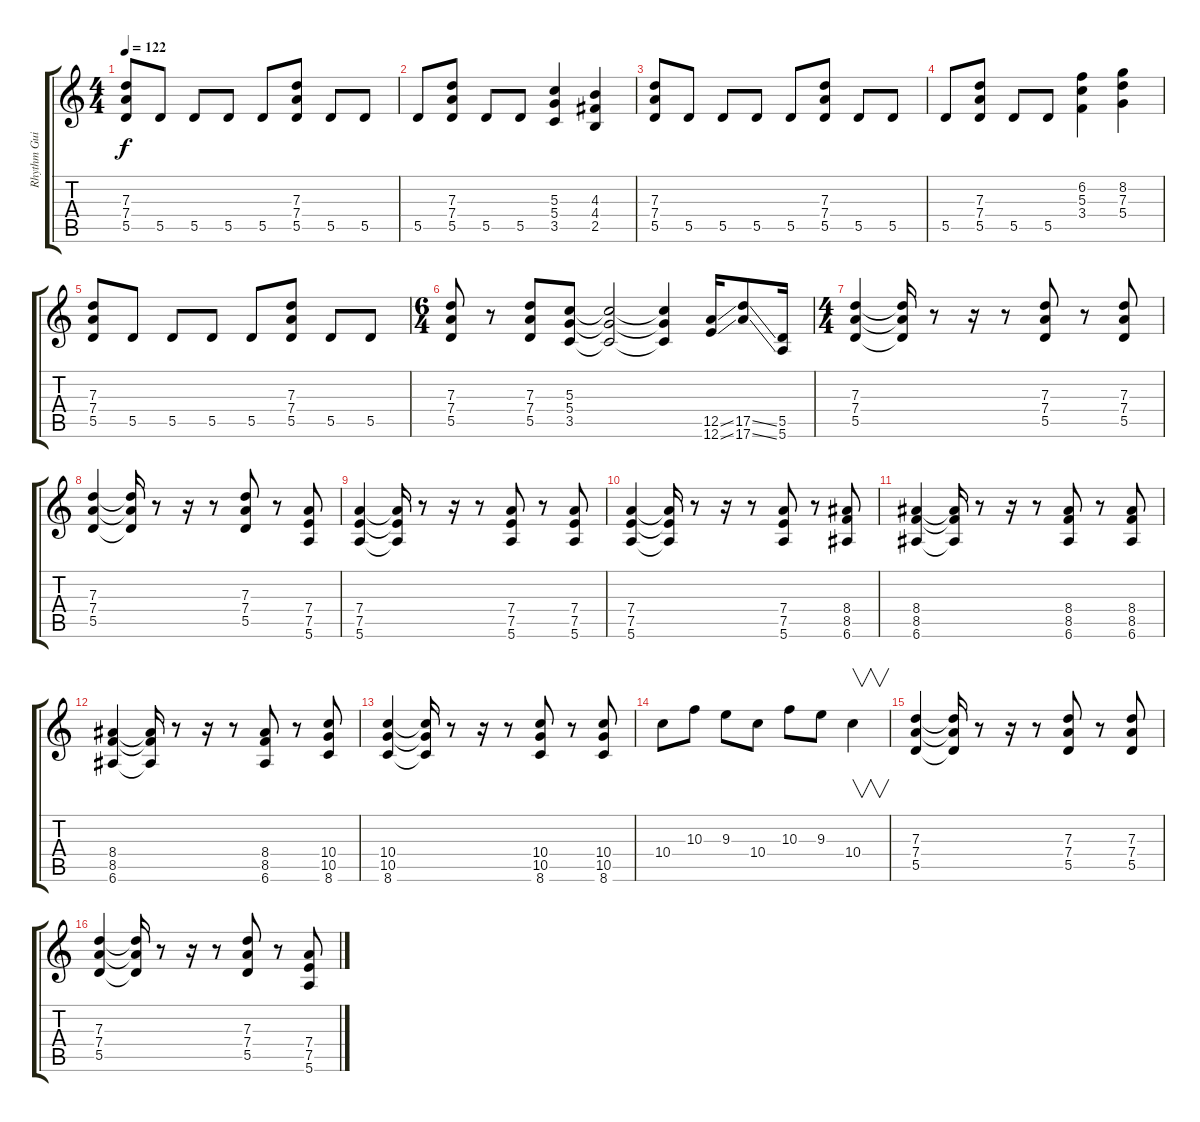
\track ("Rhythm Guitar" "Rhythm Gui") {instrument distortionguitar}
\staff {score tabs}
\tuning (E4 B3 G3 D3 A2 E2) {hide}
\ts (4 4)
\tempo 122
\clef g2
\ks c
(7.3 7.4 5.5).8{dy f} 5.5.8 5.5.8 5.5.8 5.5.8 (7.3 7.4 5.5).8 5.5.8 5.5.8 |
5.5.8 (7.3 7.4 5.5).8 5.5.8 5.5.8 (5.3 5.4 3.5).4 (4.3 4.4 2.5).4 |
(7.3 7.4 5.5).8 5.5.8 5.5.8 5.5.8 5.5.8 (7.3 7.4 5.5).8 5.5.8 5.5.8 |
5.5.8 (7.3 7.4 5.5).8 5.5.8 5.5.8 (6.2 5.3 3.4).4 (8.2 7.3 5.4).4 |
(7.3 7.4 5.5).8 5.5.8 5.5.8 5.5.8 5.5.8 (7.3 7.4 5.5).8 5.5.8 5.5.8 |
\ts (6 4)
(7.3 7.4 5.5).8 r.8 (7.3 7.4 5.5).8 (5.3 5.4 3.5).8 (5.3{t} 5.4{t} 3.5{t}).2 (5.3{t} 5.4{t} 3.5{t}).4 (12.5{ss} 12.6{ss}).16 (17.5{ss} 17.6{ss}).8 (5.5 5.6).16 |
\ts (4 4)
(7.3 7.4 5.5).4 (7.3{t} 7.4{t} 5.5{t}).16 r.8 r.16 r.8 (7.3 7.4 5.5).8 r.8 (7.3 7.4 5.5).8 |
(7.3 7.4 5.5).4 (7.3{t} 7.4{t} 5.5{t}).16 r.8 r.16 r.8 (7.3 7.4 5.5).8 r.8 (7.4 7.5 5.6).8 |
(7.4 7.5 5.6).4 (7.4{t} 7.5{t} 5.6{t}).16 r.8 r.16 r.8 (7.4 7.5 5.6).8 r.8 (7.4 7.5 5.6).8 |
(7.4 7.5 5.6).4 (7.4{t} 7.5{t} 5.6{t}).16 r.8 r.16 r.8 (7.4 7.5 5.6).8 r.8 (8.4 8.5 6.6).8 |
(8.4 8.5 6.6).4 (8.4{t} 8.5{t} 6.6{t}).16 r.8 r.16 r.8 (8.4 8.5 6.6).8 r.8 (8.4 8.5 6.6).8 |
(8.4 8.5 6.6).4 (8.4{t} 8.5{t} 6.6{t}).16 r.8 r.16 r.8 (8.4 8.5 6.6).8 r.8 (10.4 10.5 8.6).8 |
(10.4 10.5 8.6).4 (10.4{t} 10.5{t} 8.6{t}).16 r.8 r.16 r.8 (10.4 10.5 8.6).8 r.8 (10.4 10.5 8.6).8 |
10.4.8 10.3.8 9.3.8 10.4.8 10.3.8 9.3.8 10.4.4{v} |
(7.3 7.4 5.5).4 (7.3{t} 7.4{t} 5.5{t}).16 r.8 r.16 r.8 (7.3 7.4 5.5).8 r.8 (7.3 7.4 5.5).8 |
(7.3 7.4 5.5).4 (7.3{t} 7.4{t} 5.5{t}).16 r.8 r.16 r.8 (7.3 7.4 5.5).8 r.8 (7.4 7.5 5.6).8
